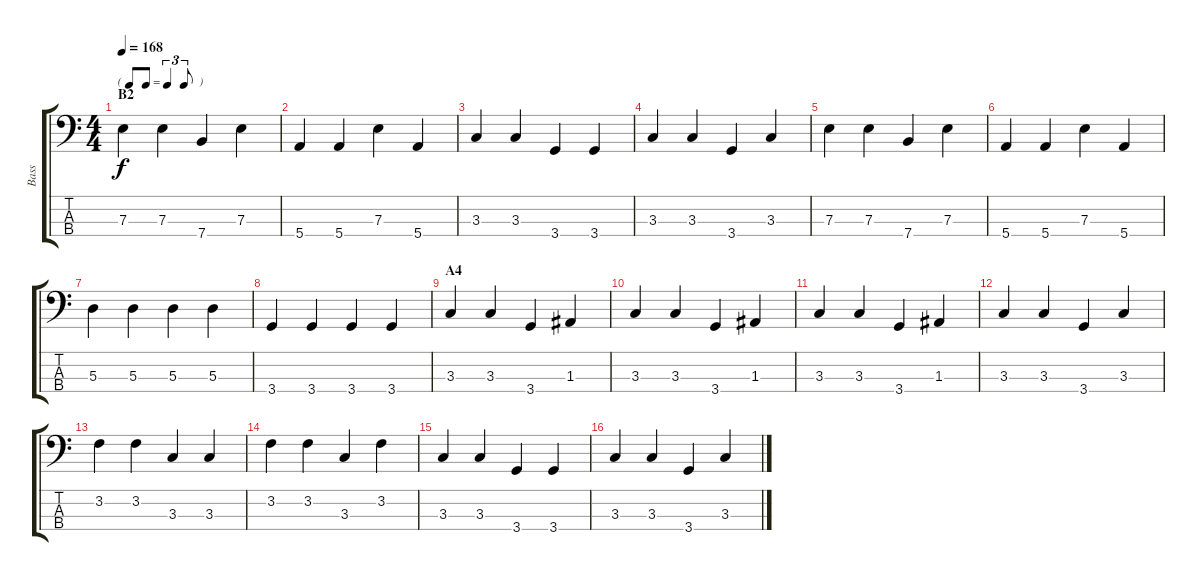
\track ("Bass" "Bass") {instrument electricbassfinger}
\staff {score tabs}
\tuning (G2 D2 A1 E1) {hide}
\ts (4 4)
\tf triplet8th
\section ("" "B2")
\tempo 168
\clef f4
\ks c
7.3.4{dy f} 7.3.4 7.4.4 7.3.4 |
5.4.4 5.4.4 7.3.4 5.4.4 |
3.3.4 3.3.4 3.4.4 3.4.4 |
3.3.4 3.3.4 3.4.4 3.3.4 |
7.3.4 7.3.4 7.4.4 7.3.4 |
5.4.4 5.4.4 7.3.4 5.4.4 |
5.3.4 5.3.4 5.3.4 5.3.4 |
3.4.4 3.4.4 3.4.4 3.4.4 |
\section ("" "A4")
3.3.4 3.3.4 3.4.4 1.3.4 |
3.3.4 3.3.4 3.4.4 1.3.4 |
3.3.4 3.3.4 3.4.4 1.3.4 |
3.3.4 3.3.4 3.4.4 3.3.4 |
3.2.4 3.2.4 3.3.4 3.3.4 |
3.2.4 3.2.4 3.3.4 3.2.4 |
3.3.4 3.3.4 3.4.4 3.4.4 |
3.3.4 3.3.4 3.4.4 3.3.4
